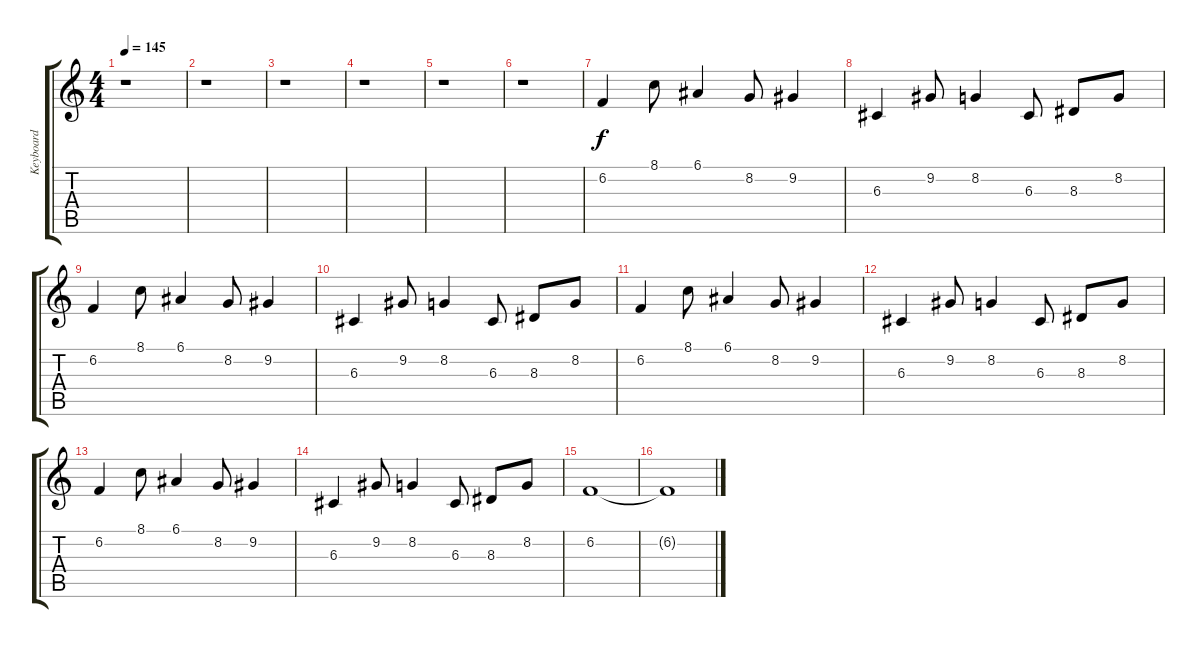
\track ("Keyboard" "Keyboard") {instrument lead1square}
\staff {score tabs}
\tuning (E4 B3 G3 D3 A2 D2) {hide}
\ts (4 4)
\tempo 145
\clef g2
\ks c
r.1{dy f} |
r.1 |
r.1 |
r.1 |
r.1 |
r.1 |
6.2.4 8.1.8 6.1.4 8.2.8 9.2.4 |
6.3.4 9.2.8 8.2.4 6.3.8 8.3.8 8.2.8 |
6.2.4 8.1.8 6.1.4 8.2.8 9.2.4 |
6.3.4 9.2.8 8.2.4 6.3.8 8.3.8 8.2.8 |
6.2.4 8.1.8 6.1.4 8.2.8 9.2.4 |
6.3.4 9.2.8 8.2.4 6.3.8 8.3.8 8.2.8 |
6.2.4 8.1.8 6.1.4 8.2.8 9.2.4 |
6.3.4 9.2.8 8.2.4 6.3.8 8.3.8 8.2.8 |
6.2.1{volume 8} |
6.2{t}.1
